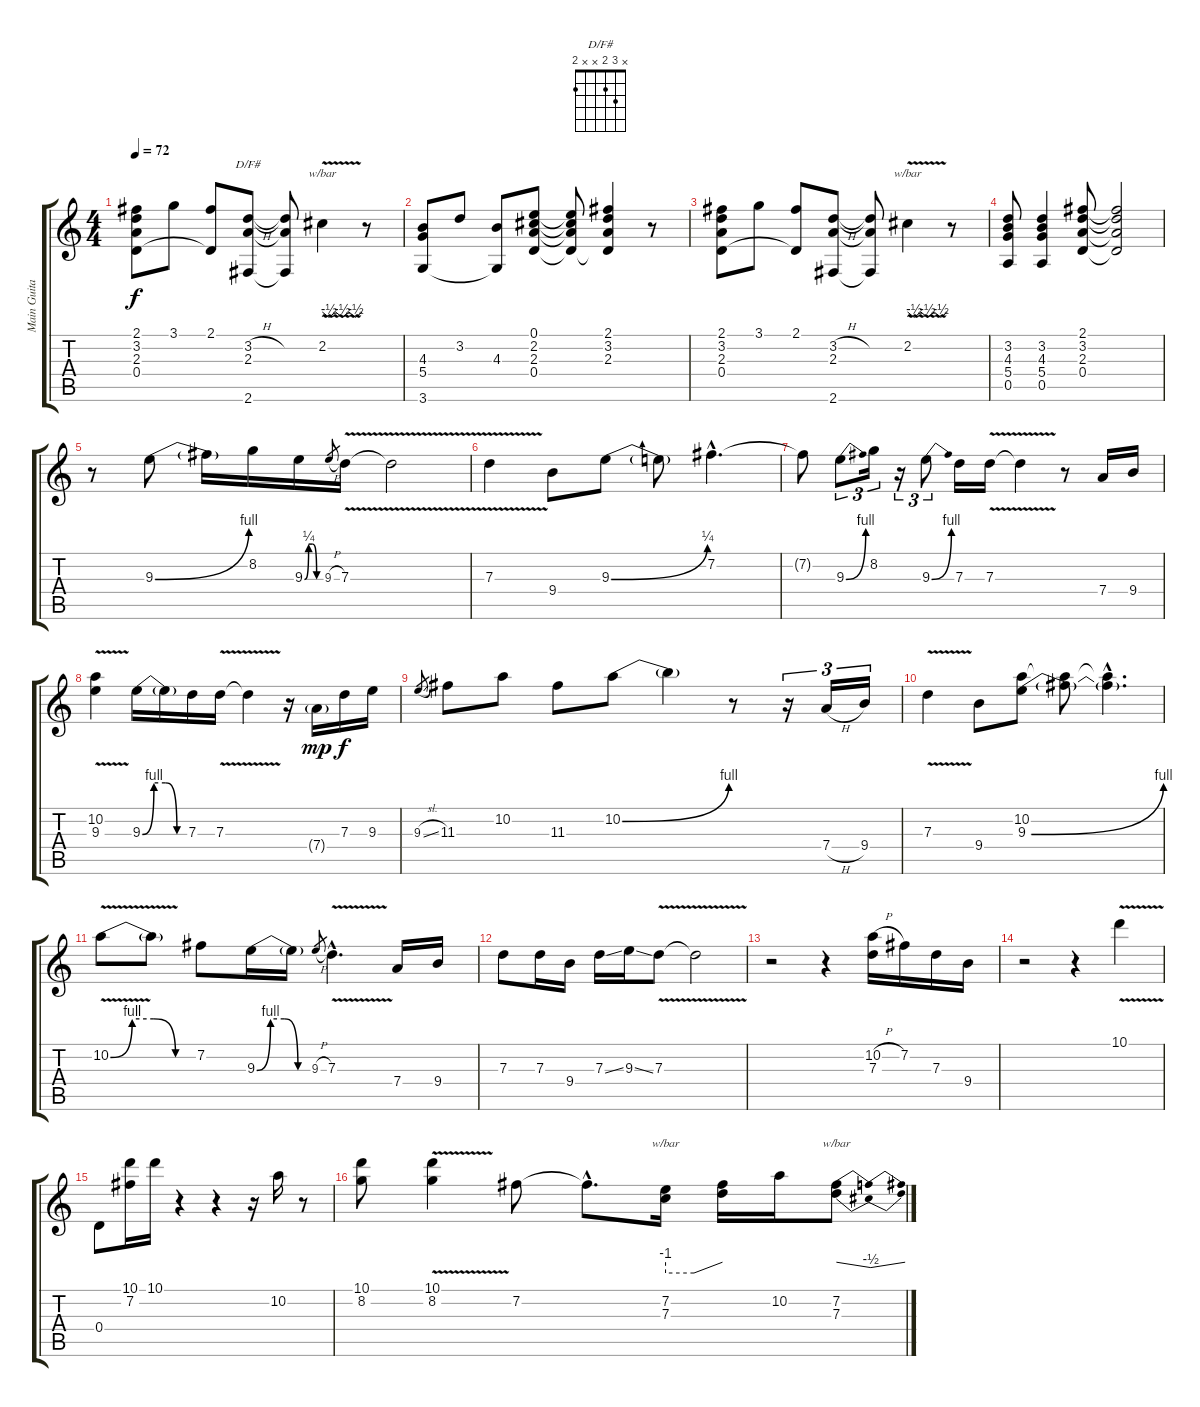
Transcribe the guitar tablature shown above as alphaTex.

\track ("Main Guitar" "Main Guita") {instrument electricguitarjazz}
\staff {score tabs}
\tuning (E4 B3 G3 D3 A2 E2) {hide}
\chord ("D/F#" x 3 2 x x 2)
\ts (4 4)
\tempo 72
\clef g2
\ks c
(2.1 3.2 2.3 0.4).8{dy f instrument electricguitarjazz} 3.1.8 (2.1 0.4{t}).8 (3.2{h} 2.3 2.6).8{ch "D/F#"} (3.2{t} 2.3{t} 2.6{t}).8 2.2{v}.4{tbe (custom default 0 0 10 -2 20 0 30 -2 40 0 50 -2 60 0)} r.8 |
(4.3 5.4 3.6).8 3.2.8 (4.3 3.6{t}).8 (0.1 2.2 2.3 0.4).8 (0.1{t} 2.2{t} 2.3{t} 0.4{t}).8 (2.1 3.2 2.3 0.4{t}).4 r.8 |
(2.1 3.2 2.3 0.4).8 3.1.8 (2.1 0.4{t}).8 (3.2{h} 2.3 2.6).8 (3.2{t} 2.3{t} 2.6{t}).8 2.2{v}.4{tbe (custom default 0 0 10 -2 20 0 30 -2 40 0 50 -2 60 0)} r.8 |
(3.2 4.3 5.4 0.5).8 (3.2 4.3 5.4 0.5).4 (2.1 3.2 2.3 0.4).8 (2.1{t} 3.2{t} 2.3{t} 0.4{t}).2 |
r.8 9.3{be (bend 0 0 60 4)}.8 9.3{t}.16 8.2.16 9.3{be (custom 0 0 15 1 30 1 45 0 60 0)}.16 9.3{h}.8{gr} 7.3{v}.16 7.3{t}.2 |
7.3{v}.4 9.4.8 9.3{be (bend 0 0 60 1)}.8 9.3{t}.8 7.2{hac}.4{d} |
7.2{t}.8 9.3{be (bend 0 0 60 4)}.8{tu (3 2)} 8.2.16{tu (3 2)} r.16{tu (3 2)} 9.3{be (bend 0 0 60 4)}.8{tu (3 2)} 7.3.16 7.3{v}.16 7.3{t}.4 r.8 7.4.16 9.4.16 |
(10.2 9.3{v}).4 9.3{be (custom 0 0 15 4 30 4 45 0 60 0)}.16 9.3{t}.16 7.3.16 7.3{v}.16 7.3{t}.4 r.16 7.4{g}.16{dy mp} 7.3.16{dy f} 9.3.16 |
9.3{sl}.8{gr} 11.3.8 10.2.8 11.3.8 10.2{be (bend 0 0 60 4)}.8 10.2{t}.4 r.8 r.16{tu (3 2)} 7.4{h}.16{tu (3 2)} 9.4.16{tu (3 2)} |
7.3{v}.4 9.4.8 (10.2 9.3{be (bend 0 0 60 4)}).8 (10.2{t} 9.3{t}).8 (10.2{hac t} 9.3{hac t}).4{d} |
10.2{be (custom 0 0 15 4 30 4 45 0 60 0) v}.8 10.2{t}.8 7.2.8 9.3{be (custom 0 0 15 4 30 4 45 0 60 0)}.16 9.3{t}.16 9.3{h}.8{gr} 7.3{v hac}.4{d} 7.4.16 9.4.16 |
7.3.8 7.3.16 9.4.16 7.3{ss}.16 9.3{ss}.16 7.3{v}.8 7.3{t}.2 |
r.2 r.4 (10.2{h} 7.3).16 7.2.16 7.3.16 9.4.16 |
r.2 r.4 10.1{v}.4 |
0.4.8 (10.1 7.2).16 10.1.16 r.4 r.4 r.16 10.2.16 r.8 |
(10.1 8.2).8 (10.1 8.2{v}).4 7.2.8 7.2{hac t}.8{d} (7.2 7.3).16{tbe (custom default 0 -4 30 -4 60 0)} (7.2{t} 7.3{t}).16 10.2.16 (7.2 7.3).8{tbe (dip default 0 0 30 -2 60 0)}
